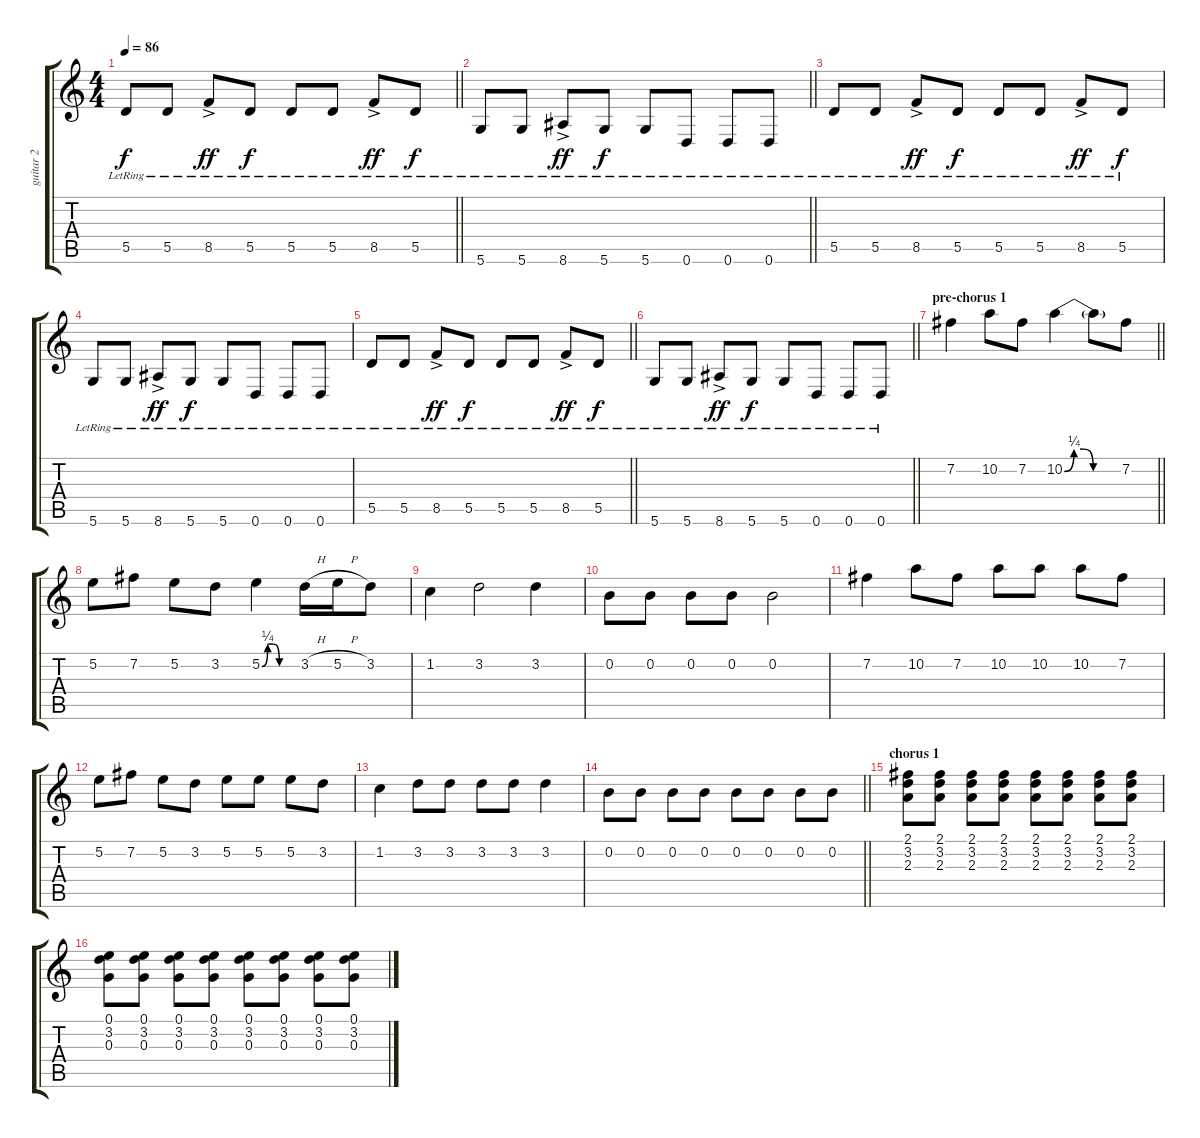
\track ("guitar 2" "guitar 2") {instrument electricguitarjazz}
\staff {score tabs}
\tuning (E4 B3 G3 D3 A2 D2) {hide}
\ts (4 4)
\tempo 86
\clef g2
\barLineRight lightlight
\ks c
5.5{lr}.8{dy f} 5.5{lr}.8 8.5{ac lr}.8{dy ff} 5.5{lr}.8{dy f} 5.5{lr}.8 5.5{lr}.8 8.5{ac lr}.8{dy ff} 5.5{lr}.8{dy f} |
\barLineRight lightlight
5.6{lr}.8 5.6{lr}.8 8.6{ac lr}.8{dy ff} 5.6{lr}.8{dy f} 5.6{lr}.8 0.6{lr}.8 0.6{lr}.8 0.6{lr}.8 |
5.5{lr}.8 5.5{lr}.8 8.5{ac lr}.8{dy ff} 5.5{lr}.8{dy f} 5.5{lr}.8 5.5{lr}.8 8.5{ac lr}.8{dy ff} 5.5{lr}.8{dy f} |
5.6{lr}.8 5.6{lr}.8 8.6{ac lr}.8{dy ff} 5.6{lr}.8{dy f} 5.6{lr}.8 0.6{lr}.8 0.6{lr}.8 0.6{lr}.8 |
\barLineRight lightlight
5.5{lr}.8 5.5{lr}.8 8.5{ac lr}.8{dy ff} 5.5{lr}.8{dy f} 5.5{lr}.8 5.5{lr}.8 8.5{ac lr}.8{dy ff} 5.5{lr}.8{dy f} |
\barLineRight lightlight
5.6{lr}.8 5.6{lr}.8 8.6{ac lr}.8{dy ff} 5.6{lr}.8{dy f} 5.6{lr}.8 0.6{lr}.8 0.6{lr}.8 0.6{lr}.8 |
\section ("" "pre-chorus 1")
\barLineRight lightlight
7.2.4{volume 10 instrument overdrivenguitar} 10.2.8 7.2.8 10.2{be (custom 0 0 10 1 20 1 30 0 60 0)}.4 10.2{t}.8 7.2.8 |
5.2.8 7.2.8 5.2.8 3.2.8 5.2{be (custom 0 0 10 1 20 1 30 0 60 0)}.4 3.2{h}.16 5.2{h}.16 3.2.8 |
1.2.4 3.2.2 3.2.4 |
0.2.8 0.2.8 0.2.8 0.2.8 0.2.2 |
7.2.4 10.2.8 7.2.8 10.2.8 10.2.8 10.2.8 7.2.8 |
5.2.8 7.2.8 5.2.8 3.2.8 5.2.8 5.2.8 5.2.8 3.2.8 |
1.2.4 3.2.8 3.2.8 3.2.8 3.2.8 3.2.4 |
\barLineRight lightlight
0.2.8 0.2.8 0.2.8 0.2.8 0.2.8 0.2.8 0.2.8 0.2.8 |
\section ("" "chorus 1")
(2.1 3.2 2.3).8{volume 7} (2.1 3.2 2.3).8 (2.1 3.2 2.3).8 (2.1 3.2 2.3).8 (2.1 3.2 2.3).8 (2.1 3.2 2.3).8 (2.1 3.2 2.3).8 (2.1 3.2 2.3).8 |
(0.1 3.2 0.3).8 (0.1 3.2 0.3).8 (0.1 3.2 0.3).8 (0.1 3.2 0.3).8 (0.1 3.2 0.3).8 (0.1 3.2 0.3).8 (0.1 3.2 0.3).8 (0.1 3.2 0.3).8
